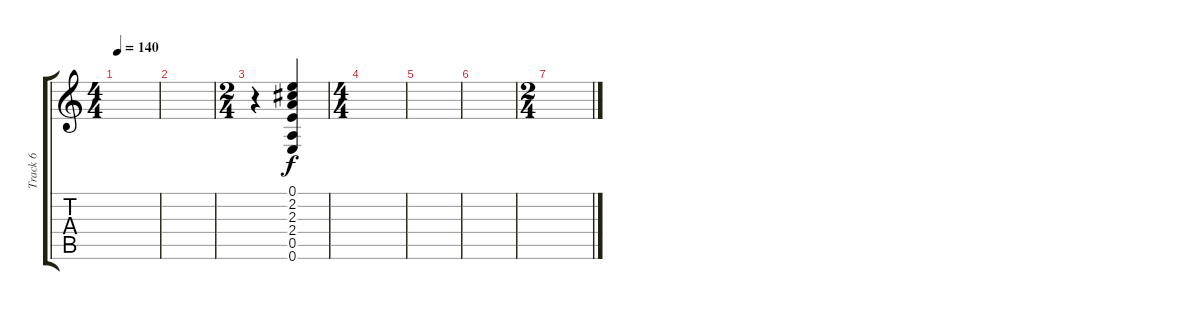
\track ("Track 6" "Track 6") {instrument brightacousticpiano}
\staff {score tabs}
\tuning (E5 B4 G4 D4 A3 E3) {hide}
\ts (4 4)
\tempo 140
\clef g2
\ks c
|
|
\ts (2 4)
r.4 (0.1 2.2 2.3 2.4 0.5 0.6).4 |
\ts (4 4)
|
|
|
\ts (2 4)
